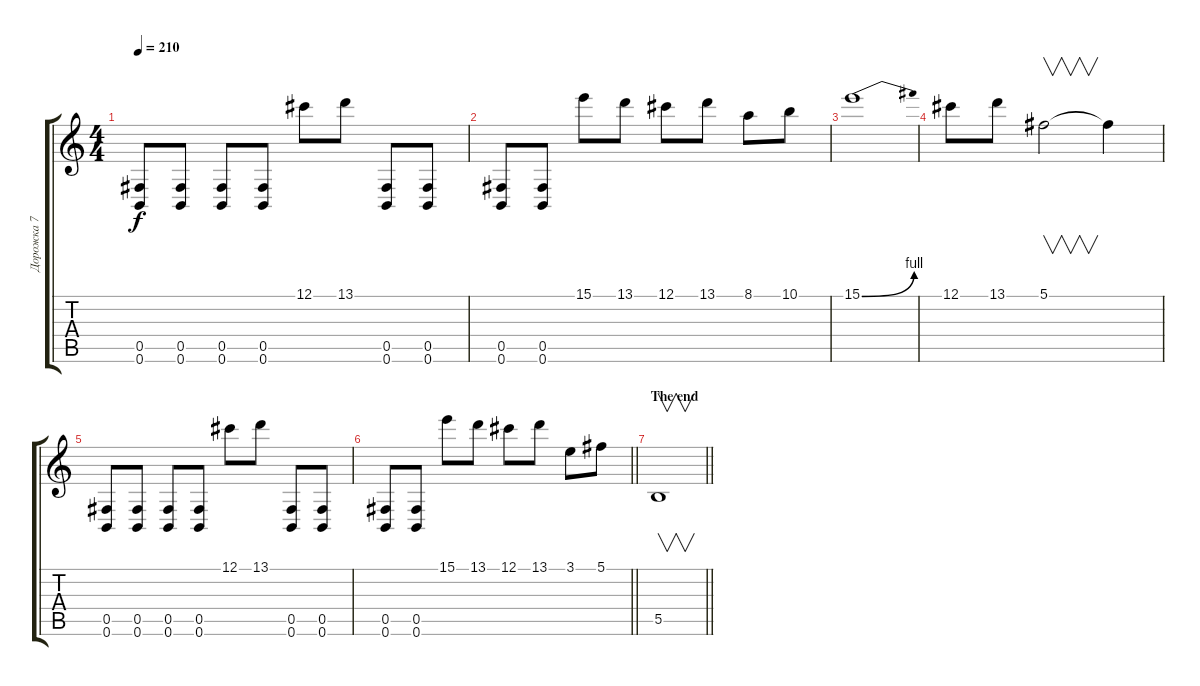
\track ("Дорожка 7" "Дорожка 7") {instrument distortionguitar}
\staff {score tabs}
\tuning (Db4 Ab3 E3 B2 Gb2 B1) {hide}
\ts (4 4)
\tempo 210
\clef g2
\ks c
(0.5 0.6).8{dy f} (0.5 0.6).8 (0.5 0.6).8 (0.5 0.6).8 12.1.8 13.1.8 (0.5 0.6).8 (0.5 0.6).8 |
(0.5 0.6).8 (0.5 0.6).8 15.1.8 13.1.8 12.1.8 13.1.8 8.1.8 10.1.8 |
15.1{be (bend 0 0 60 4)}.1 |
12.1.8 13.1.8 5.1.2{v} 5.1{t}.4 |
(0.5 0.6).8 (0.5 0.6).8 (0.5 0.6).8 (0.5 0.6).8 12.1.8 13.1.8 (0.5 0.6).8 (0.5 0.6).8 |
\barLineRight lightlight
(0.5 0.6).8 (0.5 0.6).8 15.1.8 13.1.8 12.1.8 13.1.8 3.1.8 5.1.8 |
\section ("" "The end")
\barLineRight lightlight
5.5.1{v}
